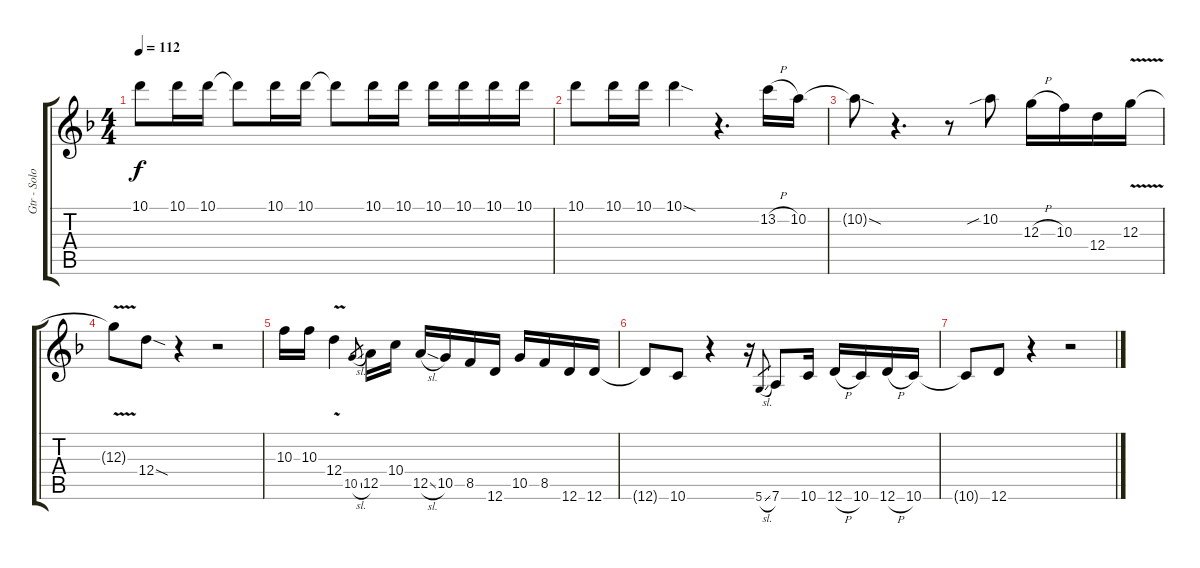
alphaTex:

\track ("Gtr - Solo" "Gtr - Solo") {instrument overdrivenguitar}
\staff {score tabs}
\tuning (E4 B3 G3 D3 A2 D2) {hide}
\ts (4 4)
\tempo 112
\clef g2
\ks dminor
10.1.8{dy f} 10.1.16 10.1.16 10.1{t}.8 10.1.16 10.1.16 10.1{t}.8 10.1.16 10.1.16 10.1.16 10.1.16 10.1.16 10.1.16 |
10.1.8 10.1.16 10.1.16 10.1{sod}.4 r.4{d} 13.2{h}.16 10.2.16 |
10.2{sod t}.8 r.4{d} r.8 10.2{sib}.8 12.3{h}.16 10.3.16 12.4.16 12.3{v}.16 |
12.3{t}.8 12.4{sod}.8 r.4 r.2 |
10.3.16 10.3.16 12.4{v}.4 10.5{sl}.8{gr} 12.5.16 10.4.16 12.5{sl}.16 10.5.16 8.5.16 12.6.16 10.5.16 8.5.16 12.6.16 12.6.16 |
12.6{t}.8 10.6.8 r.4 r.16 5.6{sl}.8{gr} 7.6.8 10.6.16 12.6{h}.16 10.6.16 12.6{h}.16 10.6.16 |
10.6{t}.8 12.6.8 r.4 r.2
